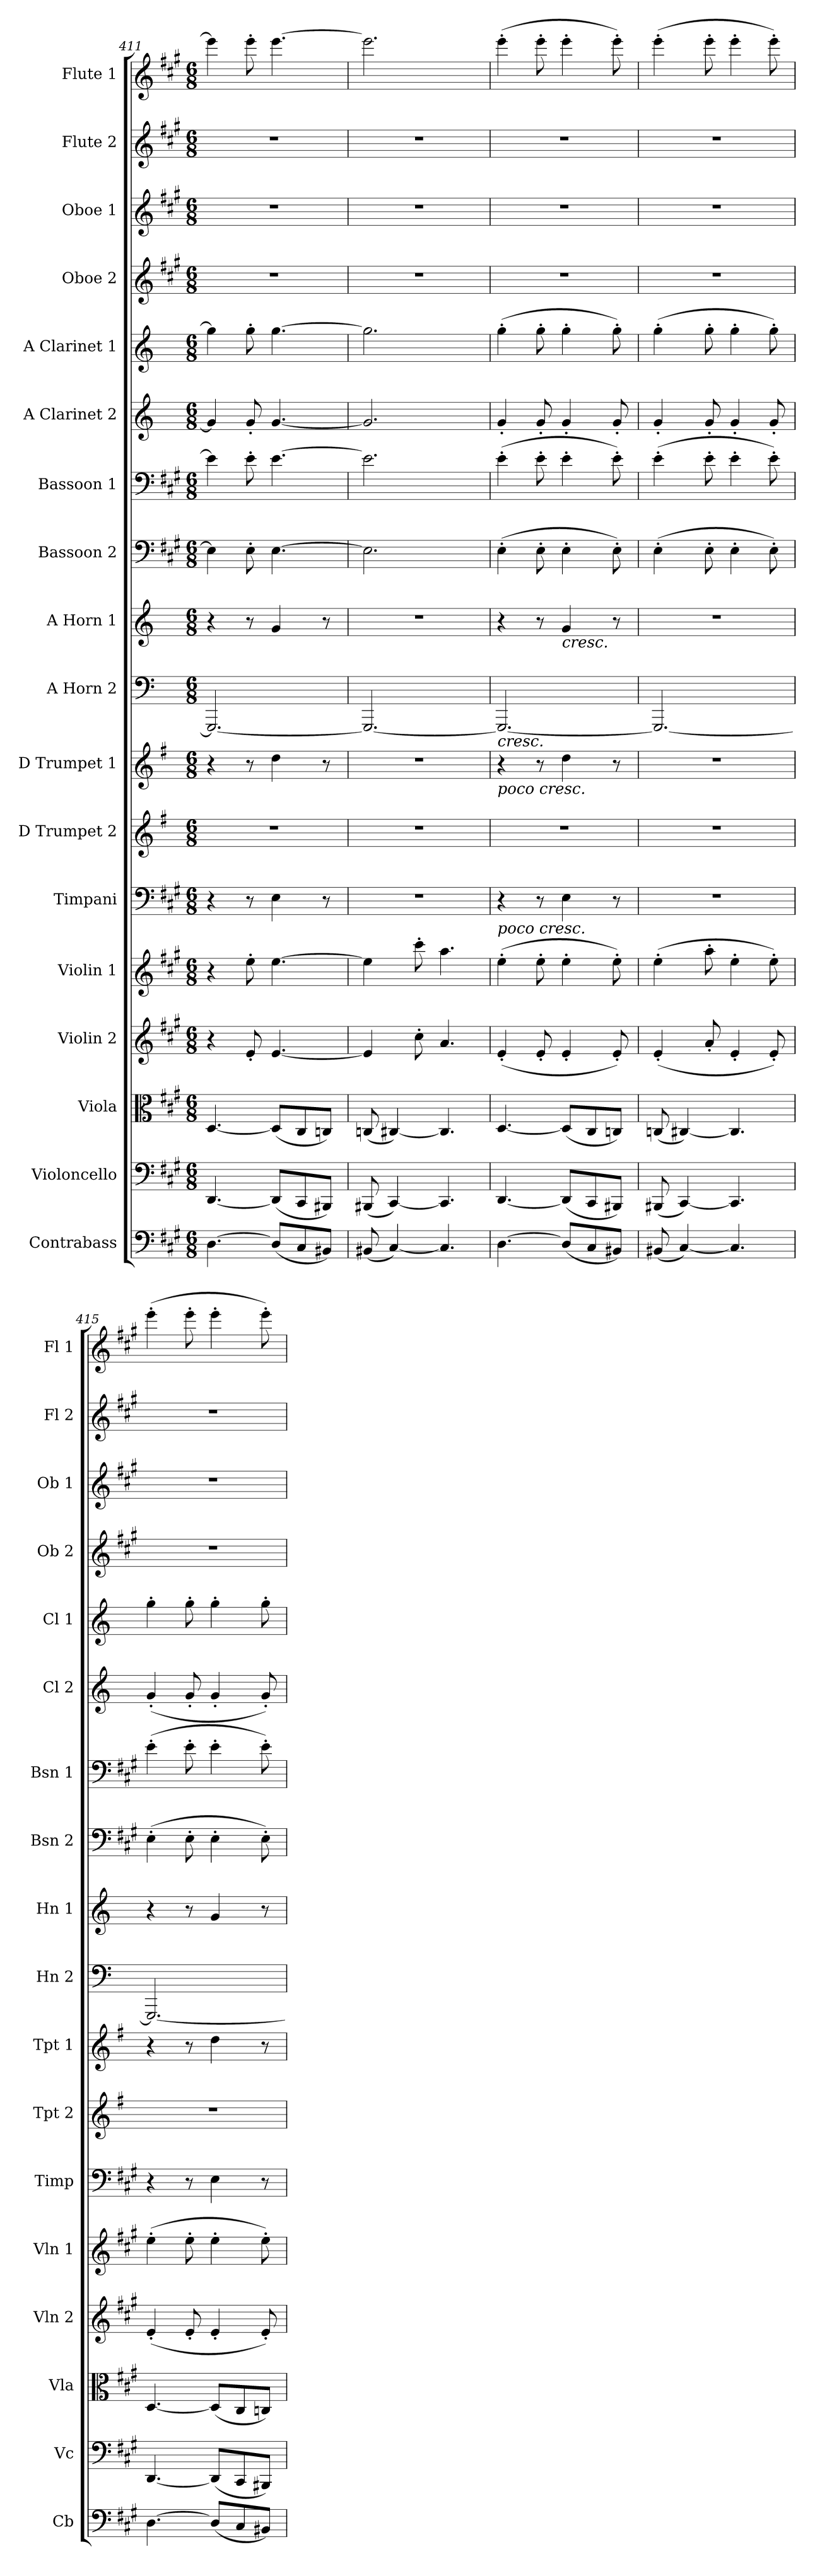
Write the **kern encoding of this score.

**kern	**kern	**kern	**kern	**kern	**kern	**kern	**kern	**kern	**kern	**kern	**kern	**kern	**kern	**kern	**kern	**kern	**kern
*part18	*part17	*part16	*part15	*part14	*part13	*part12	*part11	*part10	*part9	*part8	*part7	*part6	*part5	*part4	*part3	*part2	*part1
*staff18	*staff17	*staff16	*staff15	*staff14	*staff13	*staff12	*staff11	*staff10	*staff9	*staff8	*staff7	*staff6	*staff5	*staff4	*staff3	*staff2	*staff1
*I"Contrabass	*I"Violoncello	*I"Viola	*I"Violin 2	*I"Violin 1	*I"Timpani	*I"D Trumpet 2	*I"D Trumpet 1	*I"A Horn 2	*I"A Horn 1	*I"Bassoon 2	*I"Bassoon 1	*I"A Clarinet 2	*I"A Clarinet 1	*I"Oboe 2	*I"Oboe 1	*I"Flute 2	*I"Flute 1
*I'Cb	*I'Vc	*I'Vla	*I'Vln 2	*I'Vln 1	*I'Timp	*I'Tpt 2	*I'Tpt 1	*I'Hn 2	*I'Hn 1	*I'Bsn 2	*I'Bsn 1	*I'Cl 2	*I'Cl 1	*I'Ob 2	*I'Ob 1	*I'Fl 2	*I'Fl 1
*clefF4	*clefF4	*clefC3	*clefG2	*clefG2	*clefF4	*clefG2	*clefG2	*clefF4	*clefG2	*clefF4	*clefF4	*clefG2	*clefG2	*clefG2	*clefG2	*clefG2	*clefG2
*ITrd7c12	*	*	*	*	*	*ITrd-1c-2	*ITrd-1c-2	*ITrd2c3	*ITrd2c3	*	*	*ITrd2c3	*ITrd2c3	*	*	*	*
*k[f#c#g#]	*k[f#c#g#]	*k[f#c#g#]	*k[f#c#g#]	*k[f#c#g#]	*k[f#c#g#]	*k[f#c#g#]	*k[f#c#g#]	*k[f#c#g#]	*k[f#c#g#]	*k[f#c#g#]	*k[f#c#g#]	*k[f#c#g#]	*k[f#c#g#]	*k[f#c#g#]	*k[f#c#g#]	*k[f#c#g#]	*k[f#c#g#]
*M6/8	*M6/8	*M6/8	*M6/8	*M6/8	*M6/8	*M6/8	*M6/8	*M6/8	*M6/8	*M6/8	*M6/8	*M6/8	*M6/8	*M6/8	*M6/8	*M6/8	*M6/8
=411	=411	=411	=411	=411	=411	=411	=411	=411	=411	=411	=411	=411	=411	=411	=411	=411	=411
[4.DD\	[4.DD/	[4.D/	4r	4r	4r	2.r	4r	2.EEE/_	4r	4E\]	4e\]	4e/]	4ee\]	2.r	2.r	2.r	4eee\]
.	.	.	8e'/	8ee'\	8r	.	8r	.	8r	8E'\	8e'\	8e'/	8ee'\	.	.	.	8eee'\
(8DD/L]	(8DD/L]	(8D/L]	[4.e/	[4.ee\	4E\	.	4ee\	.	4e/	[4.E\	[4.e\	[4.e/	[4.ee\	.	.	.	[4.eee\
8CC#/	8CC#/	8C#/	.	.	.	.	.	.	.	.	.	.	.	.	.	.	.
8BBB#X/J)	8BBB#X/J)	8Cn/J)	.	.	8r	.	8r	.	8r	.	.	.	.	.	.	.	.
=412	=412	=412	=412	=412	=412	=412	=412	=412	=412	=412	=412	=412	=412	=412	=412	=412	=412
(8BBB#X/	(8BBB#X/	(8Cn/	4e/]	4ee\]	2.r	2.r	2.r	2.EEE/_	2.r	2.E\]	2.e\]	2.e/]	2.ee\]	2.r	2.r	2.r	2.eee\]
[4CC#/)	[4CC#/)	[4C#X/)	.	.	.	.	.	.	.	.	.	.	.	.	.	.	.
.	.	.	8cc#'\	8ccc#'\	.	.	.	.	.	.	.	.	.	.	.	.	.
4.CC#/]	4.CC#/]	4.C#/]	4.a/	4.aa\	.	.	.	.	.	.	.	.	.	.	.	.	.
=413	=413	=413	=413	=413	=413	=413	=413	=413	=413	=413	=413	=413	=413	=413	=413	=413	=413
!	!	!	!	!	!	!	!	!LO:TX:b:i:t=cresc.	!	!	!	!	!	!	!	!	!
!	!	!	!	!	!	!	!LO:TX:b:i:t=poco cresc.	!	!	!	!	!	!	!	!	!	!
!	!	!	!	!	!LO:TX:b:i:t=poco cresc.	!	!	!	!	!	!	!	!	!	!	!	!
[4.DD\	[4.DD/	[4.D/	(4e'/	(4ee'\	4r	2.r	4r	2.EEE/_	4r	(4E'\	(4e'\	4e'/	(4ee'\	2.r	2.r	2.r	(4eee'\
.	.	.	8e'/	8ee'\	8r	.	8r	.	8r	8E'\	8e'\	8e'/	8ee'\	.	.	.	8eee'\
!	!	!	!	!	!	!	!	!	!LO:TX:b:i:t=cresc.	!	!	!	!	!	!	!	!
(8DD/L]	(8DD/L]	(8D/L]	4e'/	4ee'\	4E\	.	4ee\	.	4e/	4E'\	4e'\	4e'/	4ee'\	.	.	.	4eee'\
8CC#/	8CC#/	8C#/	.	.	.	.	.	.	.	.	.	.	.	.	.	.	.
8BBB#X/J)	8BBB#X/J)	8Cn/J)	8e'/)	8ee'\)	8r	.	8r	.	8r	8E'\)	8e'\)	8e'/	8ee'\)	.	.	.	8eee'\)
=414	=414	=414	=414	=414	=414	=414	=414	=414	=414	=414	=414	=414	=414	=414	=414	=414	=414
(8BBB#X/	(8BBB#X/	(8Cn/	(4e'/	(4ee'\	2.r	2.r	2.r	2.EEE/_	2.r	(4E'\	(4e'\	4e'/	(4ee'\	2.r	2.r	2.r	(4eee'\
[4CC#/)	[4CC#/)	[4C#X/)	.	.	.	.	.	.	.	.	.	.	.	.	.	.	.
.	.	.	8a'/	8aa'\	.	.	.	.	.	8E'\	8e'\	8e'/	8ee'\	.	.	.	8eee'\
4.CC#/]	4.CC#/]	4.C#/]	4e'/	4ee'\	.	.	.	.	.	4E'\	4e'\	4e'/	4ee'\	.	.	.	4eee'\
.	.	.	8e'/)	8ee'\)	.	.	.	.	.	8E'\)	8e'\)	8e'/	8ee'\)	.	.	.	8eee'\)
=415	=415	=415	=415	=415	=415	=415	=415	=415	=415	=415	=415	=415	=415	=415	=415	=415	=415
[4.DD\	[4.DD/	[4.D/	(4e'/	(4ee'\	4r	2.r	4r	2.EEE/_	4r	(4E'\	(4e'\	(4e'/	4ee'\	2.r	2.r	2.r	(4eee'\
.	.	.	8e'/	8ee'\	8r	.	8r	.	8r	8E'\	8e'\	8e'/	8ee'\	.	.	.	8eee'\
(8DD/L]	(8DD/L]	(8D/L]	4e'/	4ee'\	4E\	.	4ee\	.	4e/	4E'\	4e'\	4e'/	4ee'\	.	.	.	4eee'\
8CC#/	8CC#/	8C#/	.	.	.	.	.	.	.	.	.	.	.	.	.	.	.
8BBB#X/J)	8BBB#X/J)	8Cn/J)	8e'/)	8ee'\)	8r	.	8r	.	8r	8E'\)	8e'\)	8e'/)	8ee'\	.	.	.	8eee'\)
=	=	=	=	=	=	=	=	=	=	=	=	=	=	=	=	=	=
*-	*-	*-	*-	*-	*-	*-	*-	*-	*-	*-	*-	*-	*-	*-	*-	*-	*-
